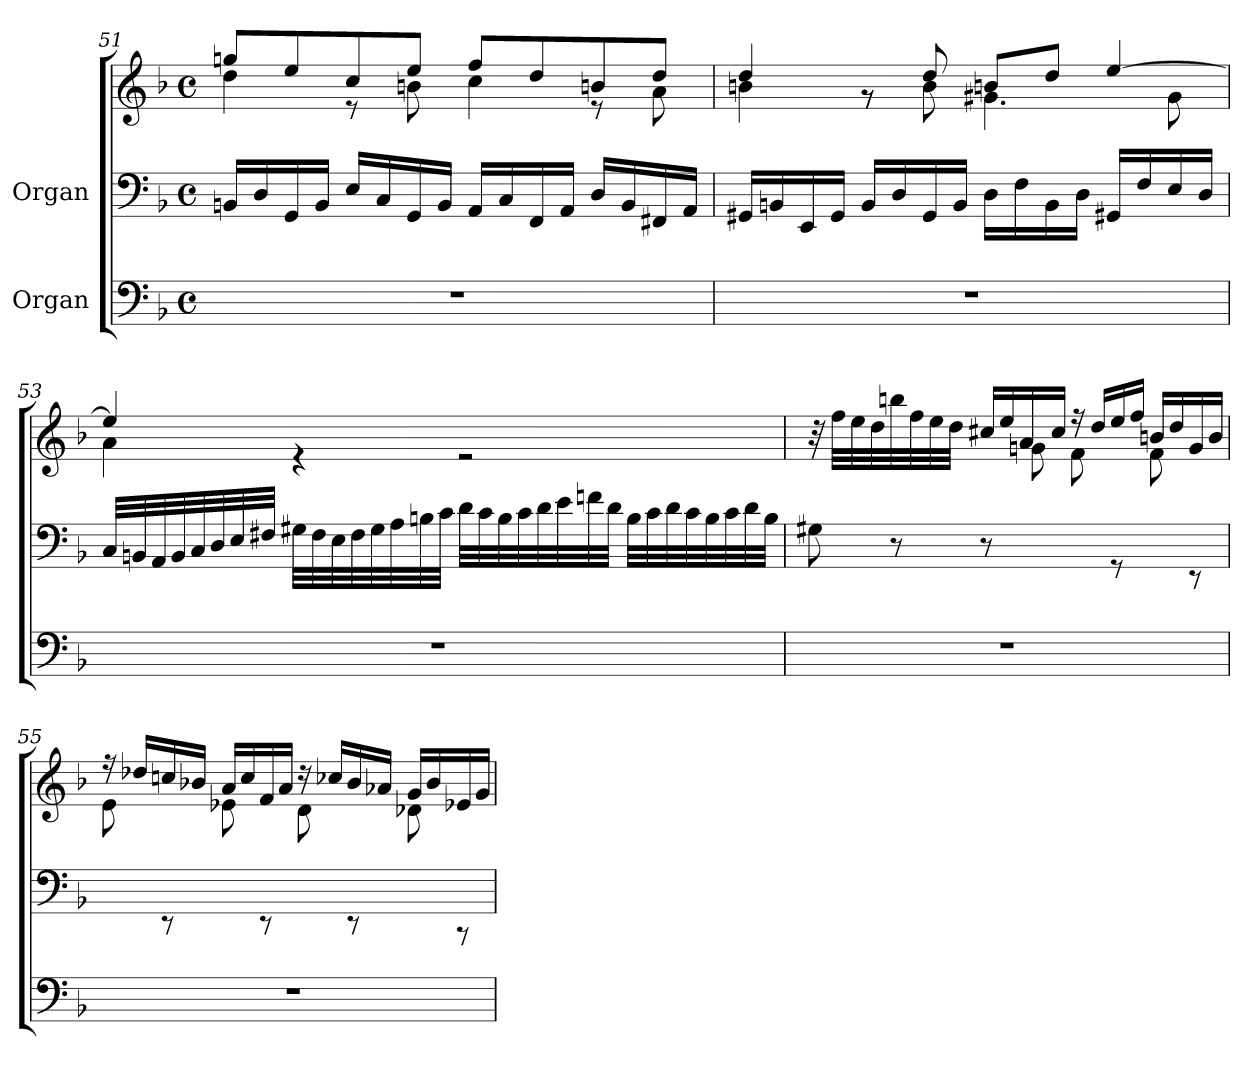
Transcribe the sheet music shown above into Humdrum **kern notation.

**kern	**kern	**kern
*part2	*part1	*part1
*staff3	*staff2	*staff1
*I"Organ	*I"Organ	*
*clefF4	*clefF4	*clefG2
*k[b-]	*k[b-]	*k[b-]
*M4/4	*M4/4	*M4/4
*met(c)	*met(c)	*met(c)
=51	=51	=51
*	*	*^
1r	16BBn/LL	8ggn/L	4dd\
.	16D/	.	.
.	16GG/	8ee/	.
.	16BB/JJ	.	.
.	16E/LL	8cc/	8r
.	16C/	.	.
.	16GG/	8ee/J	8bn\
.	16BB/JJ	.	.
.	16AA/LL	8ff/L	4cc\
.	16C/	.	.
.	16FF/	8dd/	.
.	16AA/JJ	.	.
.	16D/LL	8bn/	8r
.	16BB/	.	.
.	16FF#X/	8dd/J	8a\
.	16AA/JJ	.	.
=52	=52	=52	=52
1r	16GG#X/LL	4dd/	4bn\
.	16BBn/	.	.
.	16EE/	.	.
.	16GG#/JJ	.	.
.	16BB/LL	8rg	8r
.	16D/	.	.
.	16GG#/	8dd/	8b\
.	16BB/JJ	.	.
.	16D\LL	8bn/L	4.g#X\
.	16F\	.	.
.	16BB\	8dd/J	.
.	16D\JJ	.	.
.	16GG#X/LL	[4ee/	.
.	16F/	.	.
.	16E/	.	8g#\
.	16D/JJ	.	.
!!LO:LB:g=z	!!
=53	=53	=53	=53
1r	32C/LLL	4ee/]	4a\
.	32BBn/	.	.
.	32AA/	.	.
.	32BB/	.	.
.	32C/	.	.
.	32D/	.	.
.	32E/	.	.
.	32F#X/JJJ	.	.
.	32G#X\LLL	4re	2.ryy
.	32F#\	.	.
.	32E\	.	.
.	32F#\	.	.
.	32G#\	.	.
.	32A\	.	.
.	32Bn\	.	.
.	32c\JJJ	.	.
.	32d\LLL	2re	.
.	32c\	.	.
.	32B\	.	.
.	32c\	.	.
.	32d\	.	.
.	32e\	.	.
.	32fn\	.	.
.	32d\JJJ	.	.
.	32B\LLL	.	.
.	32c\	.	.
.	32d\	.	.
.	32c\	.	.
.	32B\	.	.
.	32c\	.	.
.	32d\	.	.
.	32B\JJJ	.	.
=54	=54	=54	=54
1r	8G#X\	32r	4.ryy
.	.	32ff\LLL	.
.	.	32ee\	.
.	.	32dd\	.
.	8r	32bbn\	.
.	.	32ff\	.
.	.	32ee\	.
.	.	32dd\JJJ	.
.	8r	16cc#X/LL	.
.	.	16ee/	.
.	4ryy	16a/	8gn\
.	.	16cc#/JJ	.
.	.	16rff	8f\
.	.	16dd/LL	.
.	8rGG	16ee/	8ryy
.	.	16ff/JJ	.
.	8ryy	16bn/LL	8f\
.	.	16dd/	.
.	8rEE	16g/	8ryy
.	.	16b/JJ	.
!!LO:LB:g=z	!!
=55	=55	=55	=55
1r	8ryy	16rff	8e\
.	.	16dd-X/LL	.
.	8rEE	16ccn/	8ryy
.	.	16b-X/JJ	.
.	8ryy	16a/LL	8e-X\
.	.	16cc/	.
.	8rEE	16f/	8ryy
.	.	16a/JJ	.
.	8ryy	16rdd	8d\
.	.	16cc-X/LL	.
.	8rEE	16b-/	8ryy
.	.	16a-X/JJ	.
.	8ryy	16g/LL	8d-X\
.	.	16b-/	.
.	8rCC	16e-X/	8ryy
.	.	16g/JJ	.
*	*	*v	*v
=	=	=
*-	*-	*-
